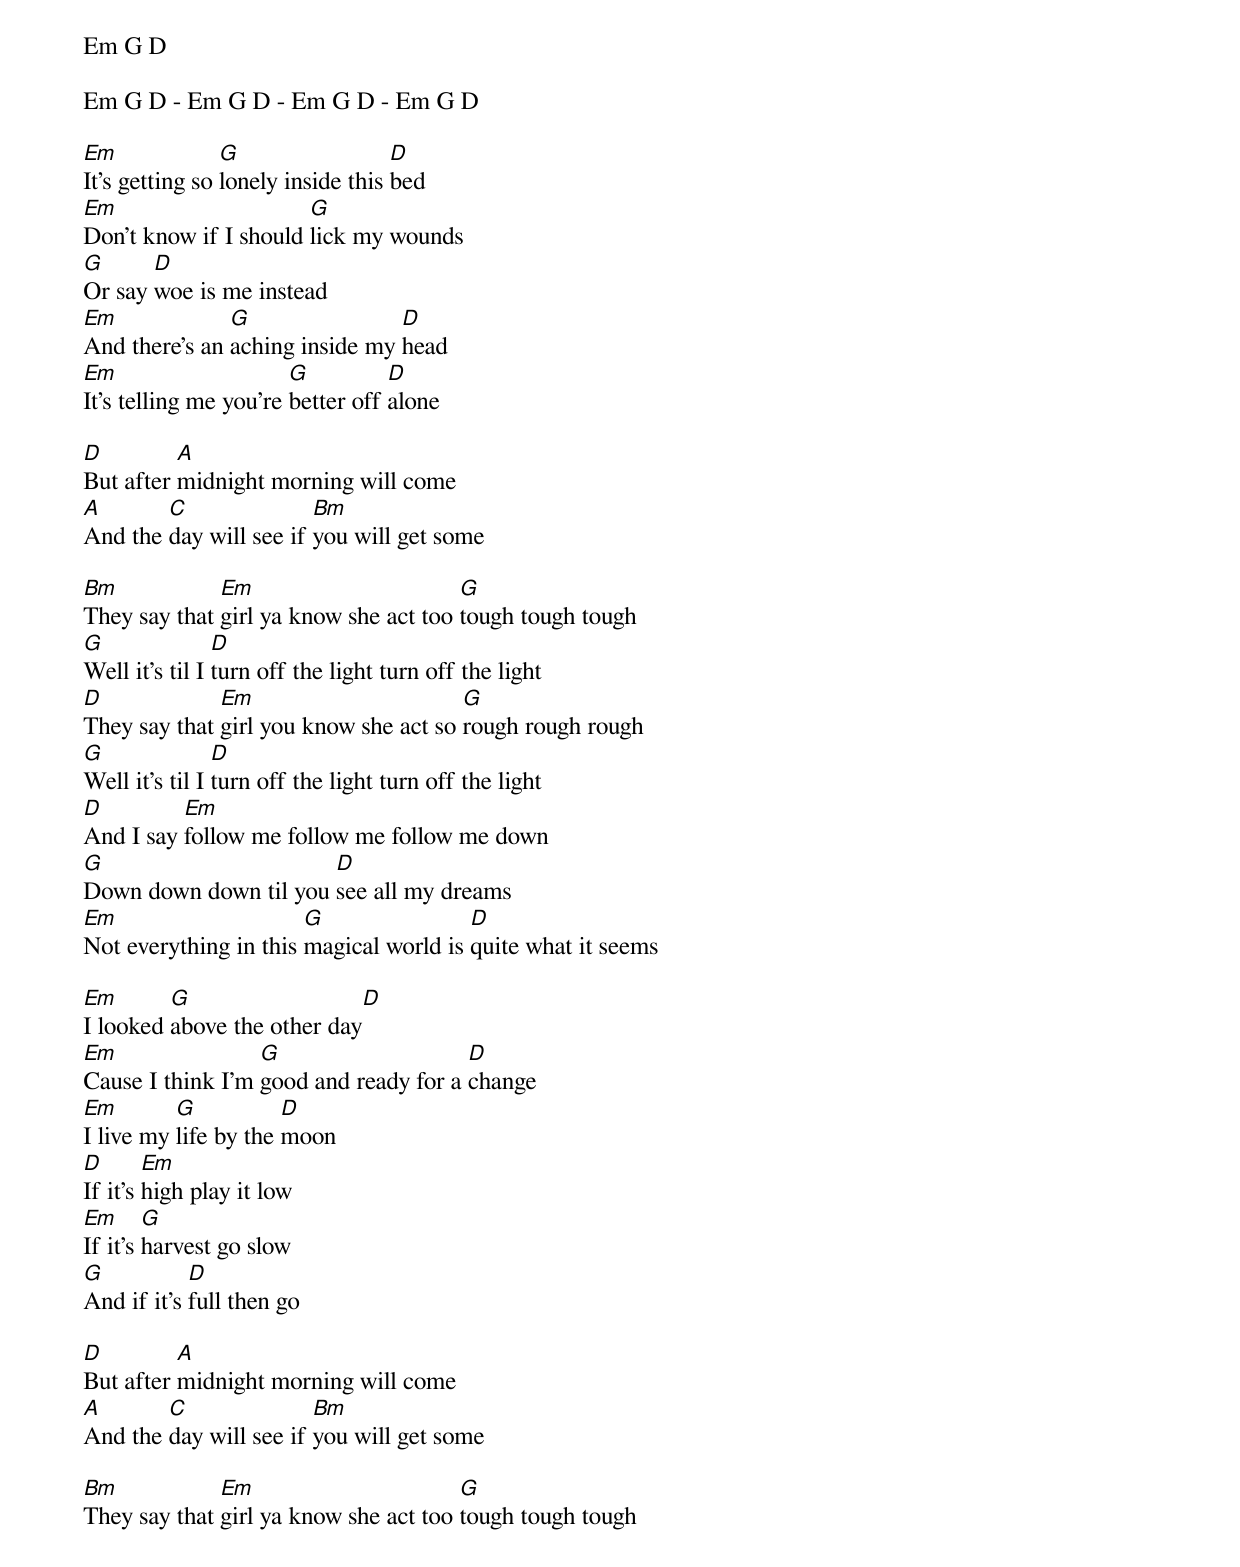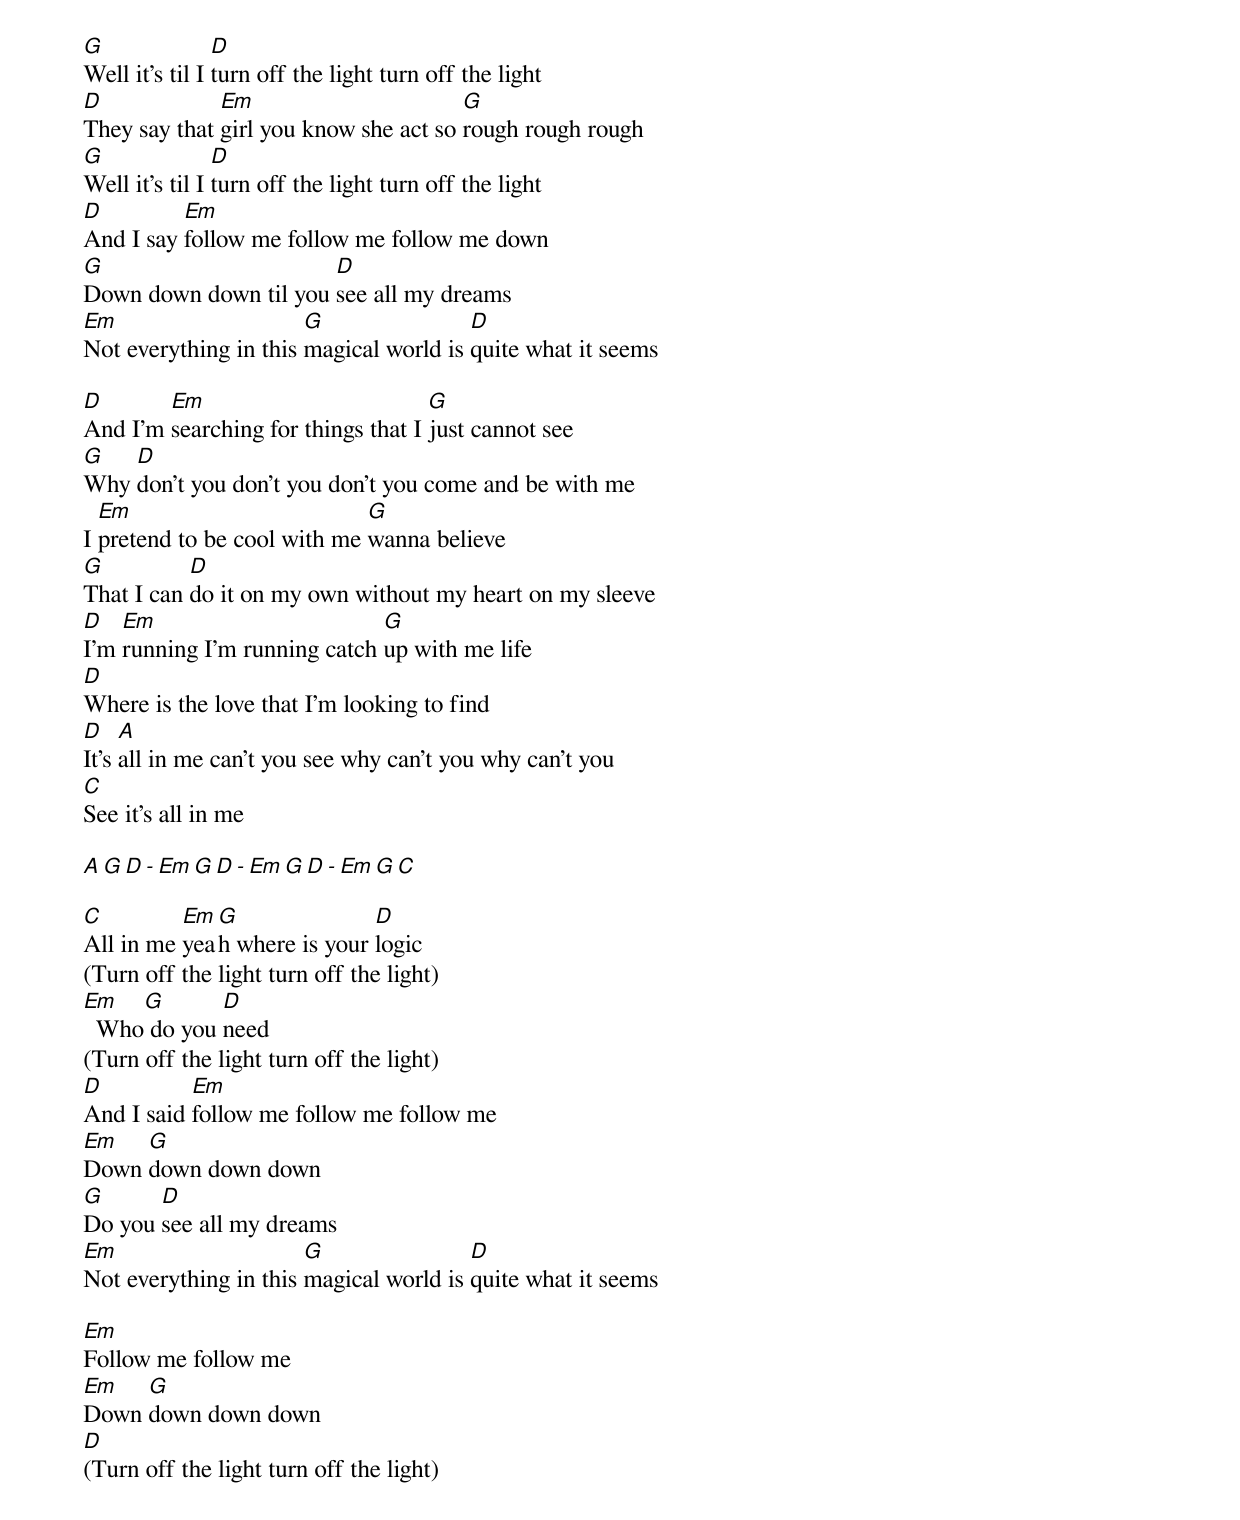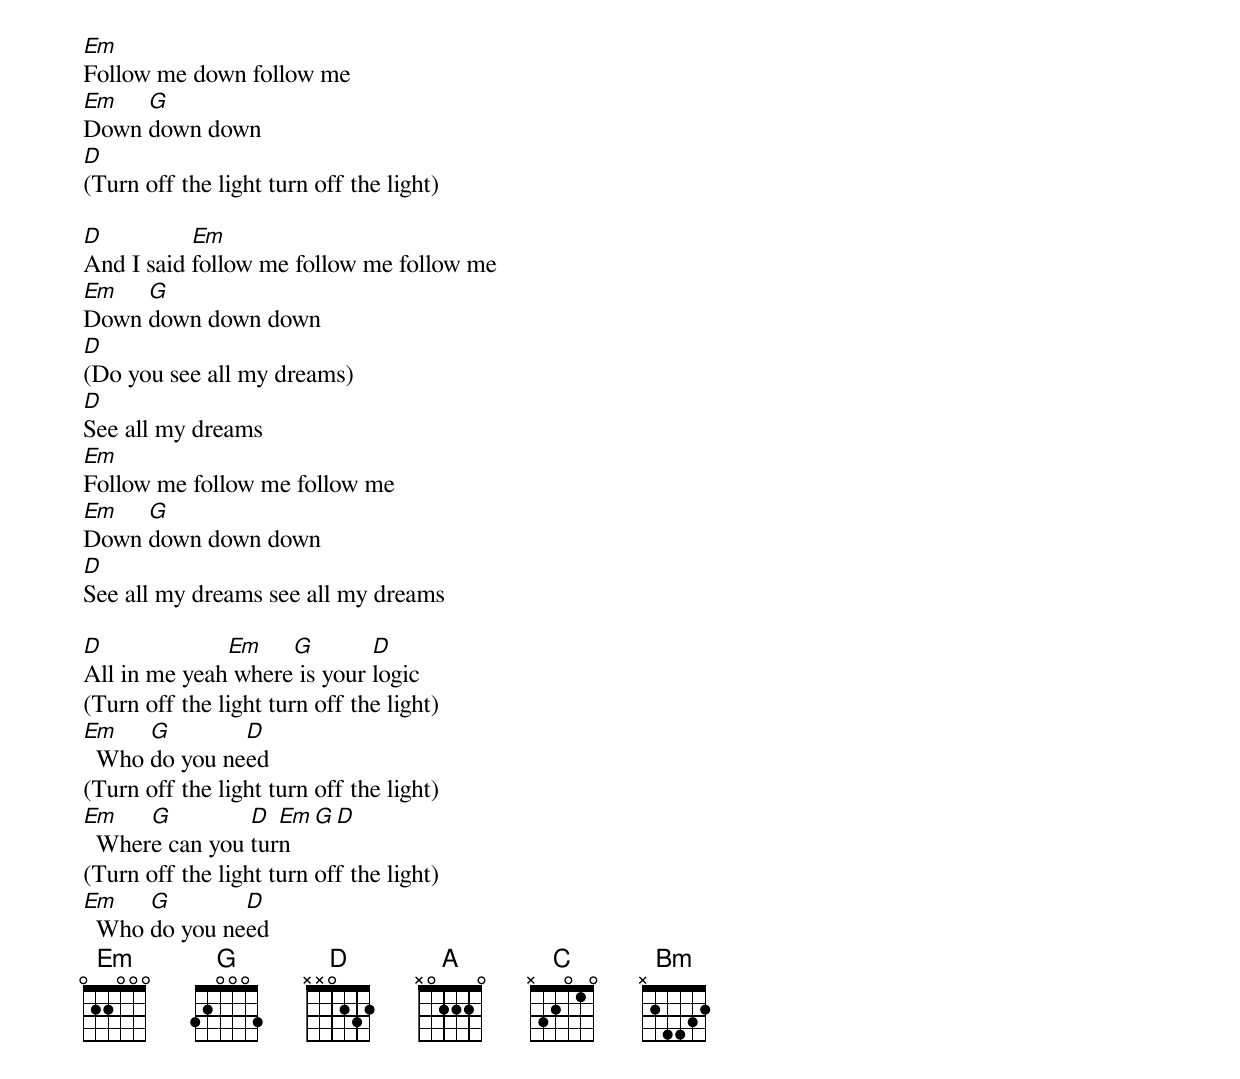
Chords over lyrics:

Em G D

Em G D - Em G D - Em G D - Em G D

Em              G                  D
It's getting so lonely inside this bed
Em                     G
Don't know if I should lick my wounds
G      D
Or say woe is me instead
Em             G                D
And there's an aching inside my head
Em                     G          D
It's telling me you're better off alone

D         A
But after midnight morning will come
A       C               Bm
And the day will see if you will get some

Bm            Em                       G
They say that girl ya know she act too tough tough tough
G               D
Well it's til I turn off the light turn off the light
D             Em                       G
They say that girl you know she act so rough rough rough
G               D
Well it's til I turn off the light turn off the light
D         Em
And I say follow me follow me follow me down
G                      D
Down down down til you see all my dreams
Em                     G                D
Not everything in this magical world is quite what it seems

Em       G                  D
I looked above the other day
Em                G                    D
Cause I think I'm good and ready for a change
Em        G           D
I live my life by the moon
D       Em
If it's high play it low
Em      G
If it's harvest go slow
G           D
And if it's full then go

D         A
But after midnight morning will come
A       C               Bm
And the day will see if you will get some

Bm            Em                       G
They say that girl ya know she act too tough tough tough
G               D
Well it's til I turn off the light turn off the light
D             Em                       G
They say that girl you know she act so rough rough rough
G               D
Well it's til I turn off the light turn off the light
D         Em
And I say follow me follow me follow me down
G                      D
Down down down til you see all my dreams
Em                     G                D
Not everything in this magical world is quite what it seems

D       Em                          G
And I'm searching for things that I just cannot see
G   D
Why don't you don't you don't you come and be with me
  Em                         G
I pretend to be cool with me wanna believe
G          D
That I can do it on my own without my heart on my sleeve
D   Em                        G
I'm running I'm running catch up with me life
D
Where is the love that I'm looking to find
D    A
It's all in me can't you see why can't you why can't you
C
See it's all in me

A G D - Em G D - Em G D - Em G C

C         Em G               D
All in me yeah where is your logic
(Turn off the light turn off the light)
Em   G       D
  Who do you need
(Turn off the light turn off the light)
D          Em
And I said follow me follow me follow me
Em   G
Down down down down
G      D
Do you see all my dreams
Em                     G                D
Not everything in this magical world is quite what it seems

Em
Follow me follow me
Em   G
Down down down down
D
(Turn off the light turn off the light)
Em
Follow me down follow me
Em   G
Down down down
D
(Turn off the light turn off the light)

D          Em
And I said follow me follow me follow me
Em   G
Down down down down
D
(Do you see all my dreams)
D
See all my dreams
Em
Follow me follow me follow me
Em   G
Down down down down
D
See all my dreams see all my dreams

D             Em    G        D
All in me yeah where is your logic
(Turn off the light turn off the light)
Em    G        D
  Who do you need
(Turn off the light turn off the light)
Em    G         D  Em G D
  Where can you turn
(Turn off the light turn off the light)
Em    G        D
  Who do you need
